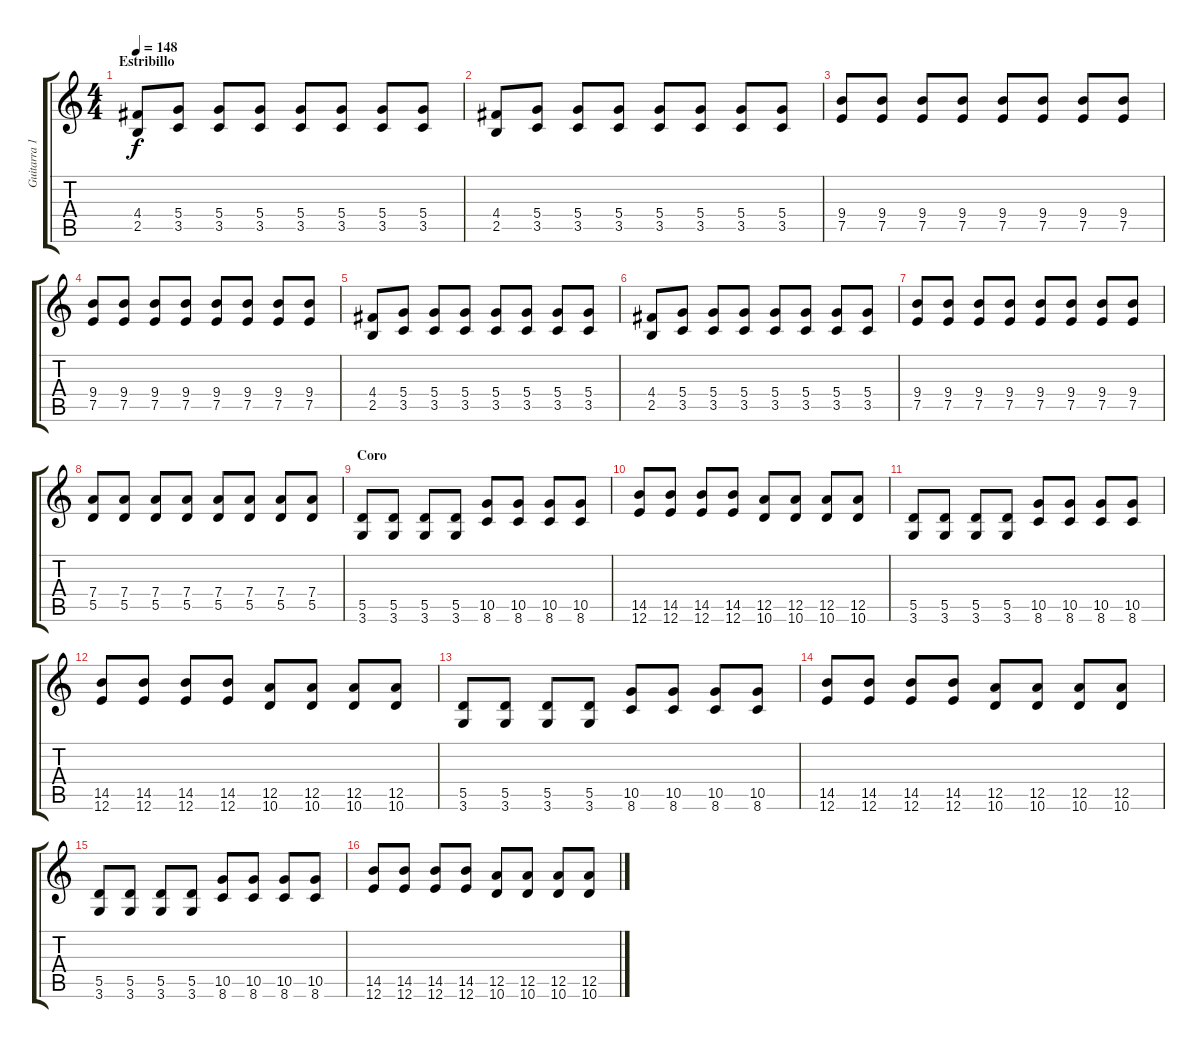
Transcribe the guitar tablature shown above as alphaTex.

\track ("Guitarra 1" "Guitarra 1") {instrument overdrivenguitar}
\staff {score tabs}
\tuning (E4 B3 G3 D3 A2 E2) {hide}
\ts (4 4)
\section ("" "Estribillo")
\tempo 148
\clef g2
\ks c
(4.4 2.5).8{dy f} (5.4 3.5).8 (5.4 3.5).8 (5.4 3.5).8 (5.4 3.5).8 (5.4 3.5).8 (5.4 3.5).8 (5.4 3.5).8 |
(4.4 2.5).8 (5.4 3.5).8 (5.4 3.5).8 (5.4 3.5).8 (5.4 3.5).8 (5.4 3.5).8 (5.4 3.5).8 (5.4 3.5).8 |
(9.4 7.5).8 (9.4 7.5).8 (9.4 7.5).8 (9.4 7.5).8 (9.4 7.5).8 (9.4 7.5).8 (9.4 7.5).8 (9.4 7.5).8 |
(9.4 7.5).8 (9.4 7.5).8 (9.4 7.5).8 (9.4 7.5).8 (9.4 7.5).8 (9.4 7.5).8 (9.4 7.5).8 (9.4 7.5).8 |
(4.4 2.5).8 (5.4 3.5).8 (5.4 3.5).8 (5.4 3.5).8 (5.4 3.5).8 (5.4 3.5).8 (5.4 3.5).8 (5.4 3.5).8 |
(4.4 2.5).8 (5.4 3.5).8 (5.4 3.5).8 (5.4 3.5).8 (5.4 3.5).8 (5.4 3.5).8 (5.4 3.5).8 (5.4 3.5).8 |
(9.4 7.5).8 (9.4 7.5).8 (9.4 7.5).8 (9.4 7.5).8 (9.4 7.5).8 (9.4 7.5).8 (9.4 7.5).8 (9.4 7.5).8 |
(7.4 5.5).8 (7.4 5.5).8 (7.4 5.5).8 (7.4 5.5).8 (7.4 5.5).8 (7.4 5.5).8 (7.4 5.5).8 (7.4 5.5).8 |
\section ("" "Coro")
(5.5 3.6).8 (5.5 3.6).8 (5.5 3.6).8 (5.5 3.6).8 (10.5 8.6).8 (10.5 8.6).8 (10.5 8.6).8 (10.5 8.6).8 |
(14.5 12.6).8 (14.5 12.6).8 (14.5 12.6).8 (14.5 12.6).8 (12.5 10.6).8 (12.5 10.6).8 (12.5 10.6).8 (12.5 10.6).8 |
(5.5 3.6).8 (5.5 3.6).8 (5.5 3.6).8 (5.5 3.6).8 (10.5 8.6).8 (10.5 8.6).8 (10.5 8.6).8 (10.5 8.6).8 |
(14.5 12.6).8 (14.5 12.6).8 (14.5 12.6).8 (14.5 12.6).8 (12.5 10.6).8 (12.5 10.6).8 (12.5 10.6).8 (12.5 10.6).8 |
(5.5 3.6).8 (5.5 3.6).8 (5.5 3.6).8 (5.5 3.6).8 (10.5 8.6).8 (10.5 8.6).8 (10.5 8.6).8 (10.5 8.6).8 |
(14.5 12.6).8 (14.5 12.6).8 (14.5 12.6).8 (14.5 12.6).8 (12.5 10.6).8 (12.5 10.6).8 (12.5 10.6).8 (12.5 10.6).8 |
(5.5 3.6).8 (5.5 3.6).8 (5.5 3.6).8 (5.5 3.6).8 (10.5 8.6).8 (10.5 8.6).8 (10.5 8.6).8 (10.5 8.6).8 |
(14.5 12.6).8 (14.5 12.6).8 (14.5 12.6).8 (14.5 12.6).8 (12.5 10.6).8 (12.5 10.6).8 (12.5 10.6).8 (12.5 10.6).8
